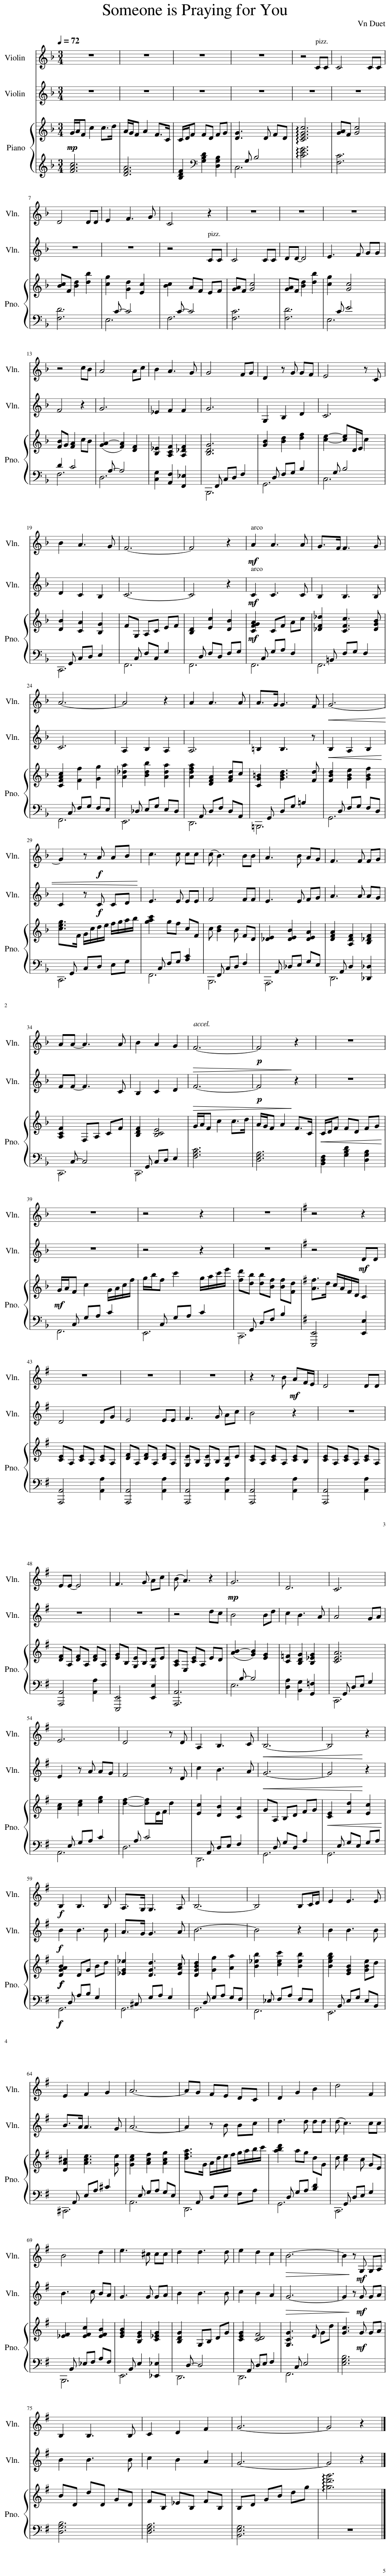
X:1
%%score 1 2 { 3 | ( 4 5 ) }
L:1/8
Q:1/4=72
M:3/4
I:linebreak $
K:F
V:1 treble
V:2 treble
V:3 treble
V:4 treble
V:5 treble
V:1
 z6 | z6 | z6 | z6 | z4 CC | %5
 C4 CC |$ D4 DD | E2 F3 G | C4 z2 | z6 | %10
 z6 | z6 |$ z4 cB | A4 Ac | B2 A3 G | %15
 G4 FG | D2 z G GF | E4 z C |$ B2 A3 G | F6- | %20
 F4 z2 |!mf! A2 A3 A | G>F F3 G |$ A6- | A4 z2 | %25
 A2 A3 A | A>G G3 F |!<(! G6- |$ G2 z!f! A AB!<)! | c3 c cc | %30
 (c B3) BB | A3 B AG | F3 F FG |$ AA- A3 A | B2 A2 G2 | %35
[Q:1/4=75]!>(! F6- |!p! F4!>)! z2 |[Q:1/4=78] z6 |$[Q:1/4=80] z6 | z4[Q:1/4=82] z2 | %40
[Q:1/4=85] z6 |[K:G] z4 z2 |$ z6 | z6 | z6 | %45
 z2 z B!mf! AF/E/ | D4 DD |$ EE- E4 | F3 G Ac | (B A3) z2 | %50
!mp! G6 | D6 | C6 |$ E6 | D4 z D | %55
 A,2 B,3 C |!<(! B,6- | B,4!<)! z2 |$!f! B,2 B,3 B, | A,>G, G,3 A, | %60
 B,6- | B,4 B,C/D/ | E2 E3 E |$ E2 F2 G2 | A6- | %65
 AG FE DC | D2 G2 B2 | d4 F2 |$ B4 d2 | e3 ^c cc | %70
 d2 d3 d | e2 d2 c2 |!>(! B6- |[Q:1/4=72] B2!>)! z!mf! G, G,A, |$ B,2 B,3 B, | %75
 C2 D2 F2 | G6- | G4 z2 |] %78
V:2
 z6 | z6 | z6 | z6 | z6 | %5
 z6 |$ z6 | z6 | z4 CC | C4 CC | %10
 DD- D4 | E3 F GG |$ F4 z2 | G6 | _E2 F2 F2 | %15
 G6 | G,2 B,2 D2 | C6 |$ D2 C2 B,2 | C6- | %20
 C4 z2 |!mf! C2 C3 C | B,2 B,3 B, |$ C6 | A,2 B,2 A,2 | %25
 A,6 | =B,2 B,3 z |!<(! B,2 A,2 B,2!<)! |$ C2 z!f! C CD | E3 E EE | %30
 F4 FF | E3 E FG | A3 A AG |$ FF- F3 C | B,2 C2 D2 | %35
!>(! F6- |!p! F4!>)! z2 | z6 |$ z6 | z4 z2 | %40
 z6 |[K:G] z4!mf! DD |$ D4 DG | E4 EE | F3 G Ac | %45
 B4 z2 | z6 |$ z6 | z6 | z4 dc | %50
 B4 Bd | c2 B3 A | A4 GA |$ E2 z A AG | F4 z D | %55
 c2 B3 A |!<(! G6- | G4!<)! z2 |$!f! B2 B3 B | A>G G3 A | %60
 B6- | B4 z2 | B2 B3 B |$ B>A A3 G | A6- | %65
 A2 z B Bc | d3 d dd | (d c3) cc |$ B3 c BA | G3 G GA | %70
 B2 B3 B | c2 B2 A2 |!>(! G6- | G2!>)! z!mf! G GA |$ B2 B3 B | %75
 c2 B2 A2 | G6- | G4 z2 |] %78
V:3
!mp! G/A/F c2 c>d | A/G/F A2 F>C | C/D/F FD FG | [DG]3 D FD | !arpeggio![CEGc]6 | %5
 [GA]F [Gc]4 |$ [Bc]F [Bd]2 [db]2 | [cg]2 [Gd]2 [Ec]2 | [Bc]2 AF EF | [GA]F [Gc]4 | %10
 [GA]F [Bd]2 [db]2 | [cg]2 [Gc]4 |$ [FB]G [FA]2 cB | ([GA-]2 [FA]2) [DF]2 | [B,_E]2 [A,CF]2 [A,_DF]2 | %15
 [B,DG]6 | [GB]2 [Bd]2 [df]2 | [ce]2- [ce]D/E/ c2 |$ [DB]2 [CA]2 [B,G]2 | FG, A,C EF | %20
 [B,D]2 [Ec]2 [DB]2 |!mf! [CFGA]2 CF Ac | [_DF_d]2 [CFc]3 [DGB] |$ [CFAc]2 [Ff]2 [Gg]2 | [A_da]2 [Bdb]2 [Ada]2 | %25
 [Adfa]2 [DFA]2 [FAd]c | [CG=B]2 [GBd]3 [Fd] | [FBd]2 [GBe]2 [GBf]2 |$ [ceg]>F G/c/d/e/ f/g/a/b/ | [gac']2 gf cF | %30
 c [Bd]2 B FD | [_DE]2 [DEB]2 [DEA]2 | [DFA]2 [A,DF]2 [B,_DF]2 |$ [A,CF]2 F,A, CF | [B,DF]2 [B,CE]4 | %35
 G/A/F c2 c>d | A/G/F A2 F>C |!<(! C/D/F FD FG!<)! |$!mf! G/A/F c2 G/A/c/f/ | g/b/f c'2 g/a/c'/e'/ | %40
 [fd'][db] [db][Bf] [Bf][Fd] |[K:G] [Af]>d c/A/F/D/ C2 |$ [CE]A, [CE]A, [CE]A, | [DF]A, [DF]A, [DF]A, | [G,E]B, [G,E]B, [G,D]E | %45
 [CE]A, [CE]A, [CE]B, | [CE]A, [CE]A, [CE]A, |$ [DF]A, [DF]A, [DF]A, | [EG]B, [G,E]B, [G,D]E | [A,C]E, [CE]A, ED | %50
 ([AB-]2 [GB]2) [EG]2 | [C=F]2 [B,DG]2 [B,_EG]2 | [CEA]6 |$ [Ac]2 [ce]2 [eg]2 | [df]2- [df]E/F/ d2 | %55
 [Ec]2 [DB]2 [CA]2 | GA, B,D FG |!<(! [CE]2 [Fd]2 [Ec]2!<)! |$!f!!f!!f!!f! [DGAB]2 DG Bd | [_EG_e]2 [DGd]3 [EAc] | %60
 [DGBd]2 [Gg]2 [Aa]2 | [B_eb]2 [cec']2 [Beb]2 | [Begb]2 [EGB]2 [GBe]d |$ [DA^c]2 [Ace]3 [Ge] | [Gce]2 [Acf]2 [Acg]2 | %65
 [dfa]>G A/d/e/f/ g/a/b/c'/ | [abd']2 ag dG | d [ce]2 c GE |$ [_EF]2 [EFc]2 [EFB]2 | [EGB]2 [B,EG]2 [C_EG]2 | %70
 [B,DG]2 G,B, DG | [CEG]2 [CDF]4 | [G,CG]3 E Gd | [Gc]3!mf! G GA |$ BD dD GD | %75
 FB, _EB, FB, | B,D GB dg | !arpeggio![gd'g']6 |] %78
V:4
 [FAc]6 | [DFA]6 | [B,DF]2[K:bass] [G,B,D]2 [D,G,B,]2 | C,6 | !arpeggio![CEG]6 | %5
 [F,C]6 |$ [F,D]6 | E,6 | F,6 | [F,C]6 | %10
 [F,D]6 | E,6 |$ F,6 | D,6 | [C,G,]2 [A,,F,]2 [F,,_E,]2 | %15
 B,,,6 | G,,6 | C,6 |$ C,,6 | F,,6 | %20
 F,,6 | F,,6 | F,,6 |$ F,,6 | E,,6 | %25
 D,,6 | =B,,,6 | G,,6 |$ C,,6 | F,,6 | %30
 B,,,6 | A,,,6 | D,,6 |$ C,,6 | C,,6 | %35
 [F,A,C]6 | [D,F,A,]6 | [B,,D,F,]2 [G,B,D]2 [D,G,B,]2 |$ F,,6 | E,,6 | %40
 C,,6 |[K:G] [E,,,E,,]4 [E,,E,]2 |$ [A,,,A,,]4 [A,,A,]2 | [A,,,A,,]4 [A,,A,]2 | [A,,,A,,]4 [A,,A,]2 | %45
 [A,,,A,,]4 [A,,A,]2 | [A,,,A,,]4 [A,,A,]2 |$ [A,,,A,,]4 [A,,A,]2 | [E,,,E,,]4 [E,,E,]2 | [A,,,A,,]6 | %50
 E,6 | [D,A,]2 [B,,G,]2 [G,,=F,]2 | C,,6 |$ A,,6 | D,6 | %55
 D,,6 | G,,6 | G,,6 |$!f!!f! G,,6 | G,,6 | %60
 G,,6 | F,,6 | E,,6 |$ ^C,,6 | A,,6 | %65
 D,,6 | G,,6 | C,,6 |$ B,,,6 | E,,6 | %70
 D,,6 | D,,6 | F,,6 | [E,G,B,]6 |$ [D,G,B,]6 | %75
 [D,F,A,]6 | [B,,E,G,]6 | z6 |] %78
V:5
 x6 | x6 | x2[K:bass] x4 | x G, B,4 | x6 | %5
 x6 |$ x6 | x C- C4 | x C- C4 | x6 | %10
 x6 | x C E4 |$ D2 C4 | x A,- A,4 | x6 | %15
 x F,, C,D, F,2 | x D, F,G, B,2 | x G, B,4 |$ x G,, C,D, E,2 | x C, F,C, G,2 | %20
 x D, F,D, F,G, | x C, G,A, F,2 | x =B,, F,G, F,2 |$ x C, F,G, F,E, | x _D, E,G, E,D, | %25
 x A,, D,F, D,A,, | x G,, D,G, =B,2 | x D, F,G, F,D, |$ x G,, C,D, E,G, | x C, F,G, [A,C]2 | %30
 x F,, C,D, F,2 | x A,, _D,E, G,E, | x A,, D,2 [_D,,_D,]2 |$ x C,- C,4 | x G,, C,D, E,2 | %35
 x6 | x6 | x6 |$ x C, G,A, C2 | x C, G,A, C2 | %40
 x G,, D,F, B,2 |[K:G] x6 |$ x6 | x6 | x6 | %45
 x6 | x6 |$ x6 | x6 | x6 | %50
 x B,- B,4 | x6 | x G,, D,E, G,2 |$ x E, G,A, C2 | x A, C4 | %55
 x A,, D,E, F,2 | x D, G,D, A,2 | x E, G,E, G,A, |$ x D, A,B, G,2 | x ^C, G,A, G,2 | %60
 x D, G,A, G,F, | x _E, F,A, F,E, | x B,, E,G, E,B,, |$ x A,, E,A, ^C2 | x E, G,A, G,E, | %65
 x A,, D,E, F,A, | x D, G,A, [B,D]2 | x G,, D,E, G,2 |$ x B,, _E,F, A,F, | x B,, E,2 [_E,,_E,]2 | %70
 x D,- D,4 | x A,, D,E, F,2 | x C, E,4 | x6 |$ x6 | %75
 x6 | x6 | x6 |] %78
